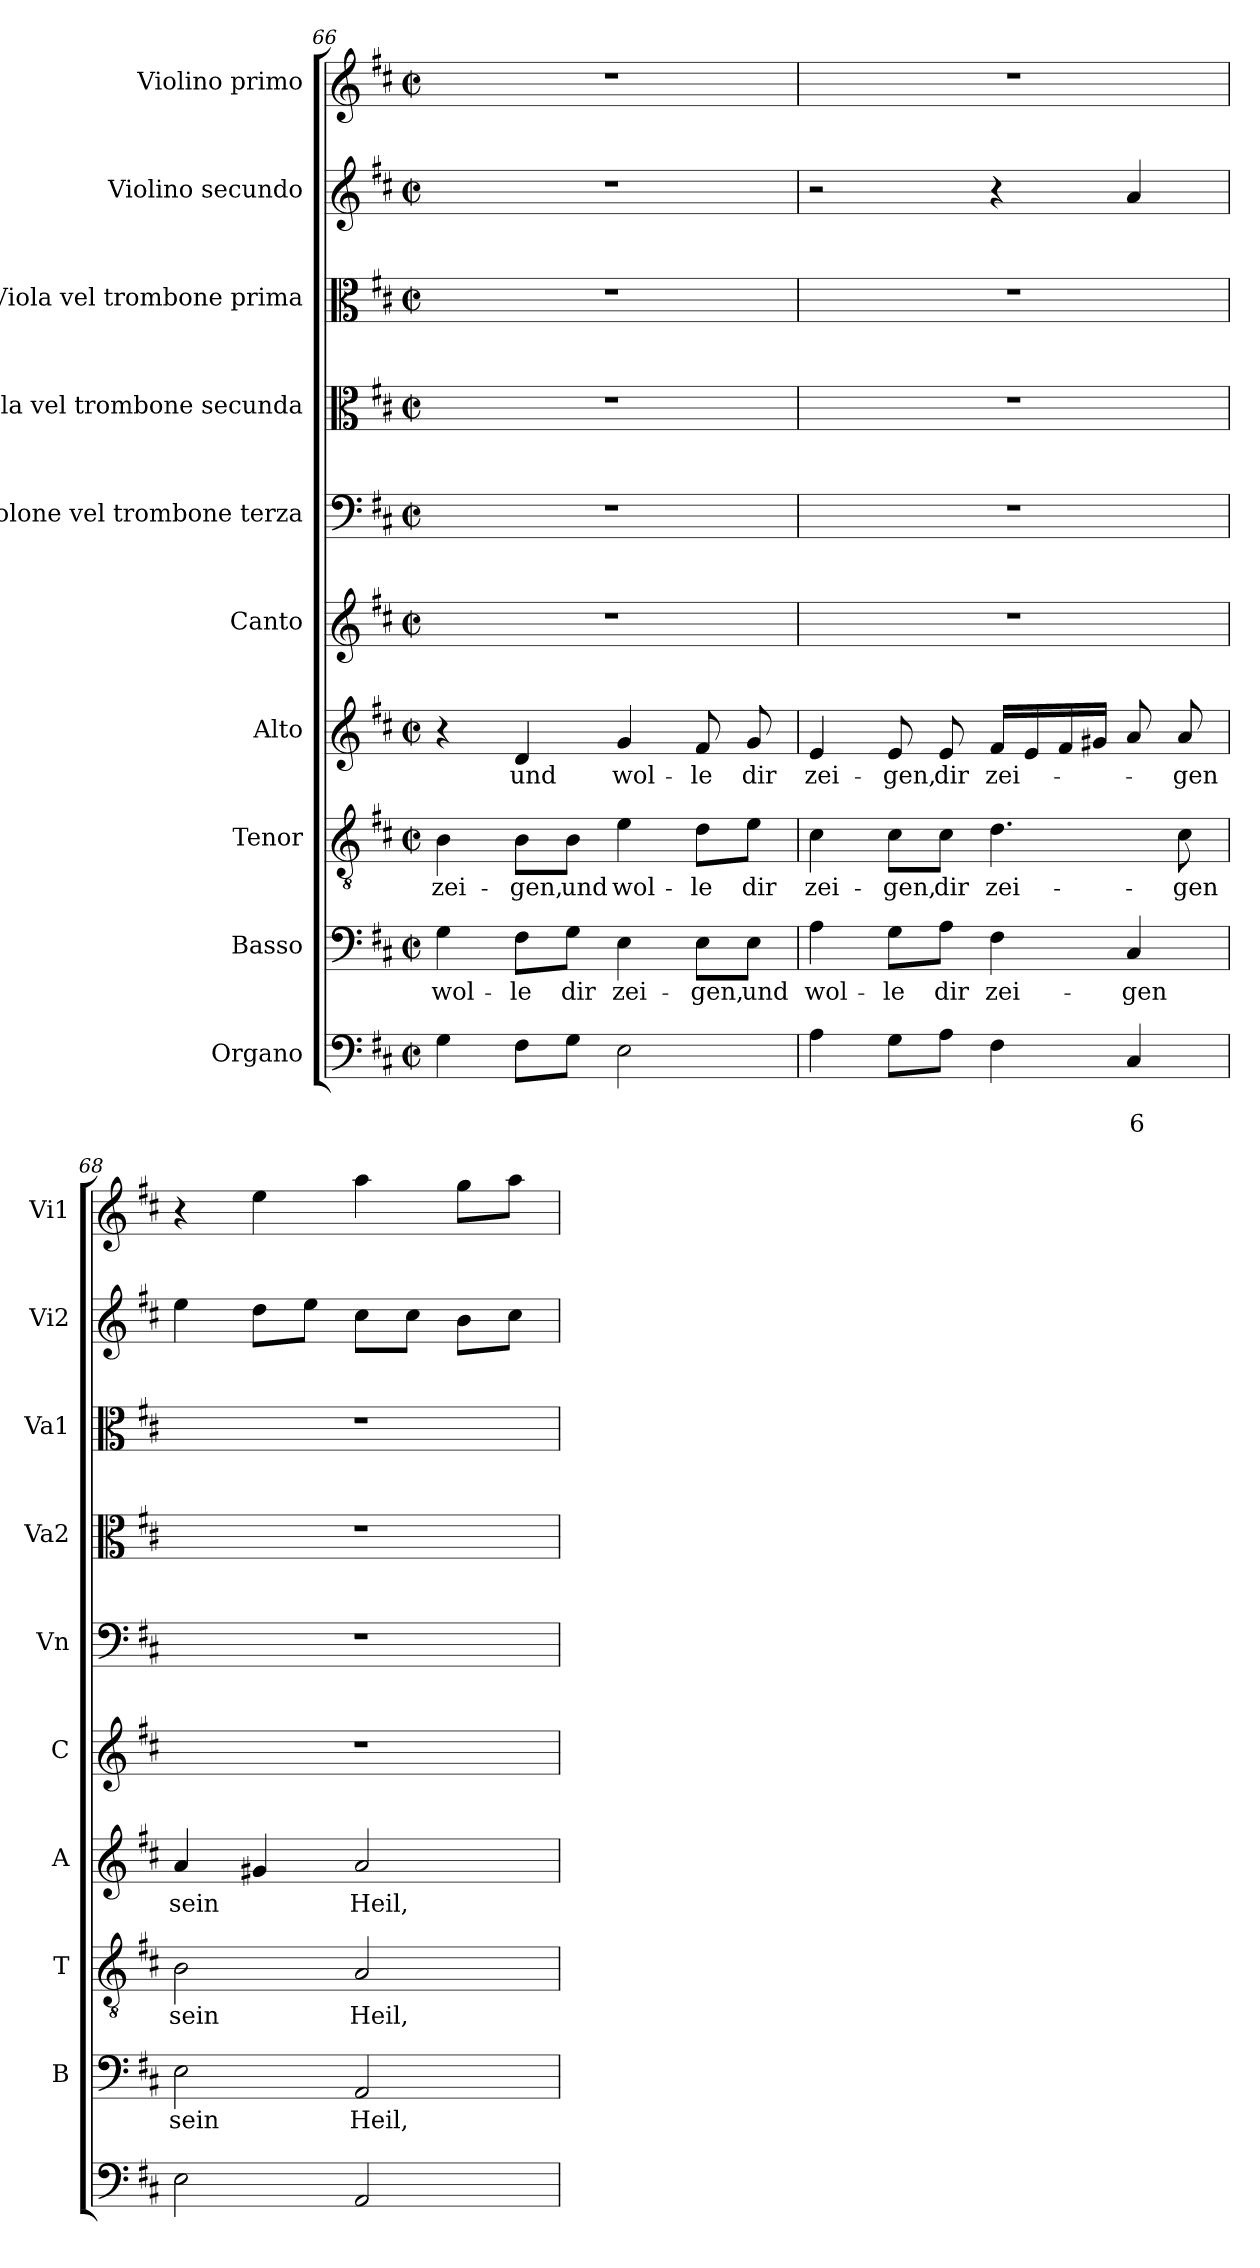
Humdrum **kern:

**kern	**text	**text	**kern	**text	**kern	**text	**kern	**text	**kern	**kern	**kern	**kern	**kern	**kern
*part10	*part10	*part10	*part9	*part9	*part8	*part8	*part7	*part7	*part6	*part5	*part4	*part3	*part2	*part1
*staff10	*staff10	*staff10	*staff9	*staff9	*staff8	*staff8	*staff7	*staff7	*staff6	*staff5	*staff4	*staff3	*staff2	*staff1
*I"Organo	*	*	*I"Basso	*	*I"Tenor	*	*I"Alto	*	*I"Canto	*I"Violone vel trombone  terza	*I"Viola vel trombone secunda	*I"Viola vel trombone prima	*I"Violino secundo	*I"Violino primo
*	*	*	*I'B	*	*I'T	*	*I'A	*	*I'C	*I'Vn	*I'Va2	*I'Va1	*I'Vi2	*I'Vi1
*clefF4	*	*	*clefF4	*	*clefGv2	*	*clefG2	*	*clefG2	*clefF4	*clefC3	*clefC3	*clefG2	*clefG2
*k[f#c#]	*	*	*k[f#c#]	*	*k[f#c#]	*	*k[f#c#]	*	*k[f#c#]	*k[f#c#]	*k[f#c#]	*k[f#c#]	*k[f#c#]	*k[f#c#]
*D:	*	*	*D:	*	*D:	*	*D:	*	*D:	*D:	*D:	*D:	*D:	*D:
*M2/2	*	*	*M2/2	*	*M2/2	*	*M2/2	*	*M2/2	*M2/2	*M2/2	*M2/2	*M2/2	*M2/2
*met(c|)	*	*	*met(c|)	*	*met(c|)	*	*met(c|)	*	*met(c|)	*met(c|)	*met(c|)	*met(c|)	*met(c|)	*met(c|)
=66	=66	=66	=66	=66	=66	=66	=66	=66	=66	=66	=66	=66	=66	=66
!	!	!	!	!LO:LY:b	!	!	!	!	!	!	!	!	!	!
!	!	!	!	!	!	!LO:LY:b	!	!	!	!	!	!	!	!
4G\	.	.	4G\	wol-	4B\	zei-	4r	.	1r	1r	1r	1r	1r	1r
!	!	!	!	!LO:LY:b	!	!	!	!	!	!	!	!	!	!
!	!	!	!	!	!	!LO:LY:b	!	!	!	!	!	!	!	!
!	!	!	!	!	!	!	!	!LO:LY:b	!	!	!	!	!	!
8F#\L	.	.	8F#\L	-le	8B\L	-gen,	4d/	und	.	.	.	.	.	.
!	!	!	!	!LO:LY:b	!	!	!	!	!	!	!	!	!	!
!	!	!	!	!	!	!LO:LY:b	!	!	!	!	!	!	!	!
8G\J	.	.	8G\J	dir	8B\J	und	.	.	.	.	.	.	.	.
!	!	!	!	!LO:LY:b	!	!	!	!	!	!	!	!	!	!
!	!	!	!	!	!	!LO:LY:b	!	!	!	!	!	!	!	!
!	!	!	!	!	!	!	!	!LO:LY:b	!	!	!	!	!	!
2E\	.	.	4E\	zei-	4e\	wol-	4g/	wol-	.	.	.	.	.	.
!	!	!	!	!LO:LY:b	!	!	!	!	!	!	!	!	!	!
!	!	!	!	!	!	!LO:LY:b	!	!	!	!	!	!	!	!
!	!	!	!	!	!	!	!	!LO:LY:b	!	!	!	!	!	!
.	.	.	8E\L	-gen,	8d\L	-le	8f#/	-le	.	.	.	.	.	.
!	!	!	!	!LO:LY:b	!	!	!	!	!	!	!	!	!	!
!	!	!	!	!	!	!LO:LY:b	!	!	!	!	!	!	!	!
!	!	!	!	!	!	!	!	!LO:LY:b	!	!	!	!	!	!
.	.	.	8E\J	und	8e\J	dir	8g/	dir	.	.	.	.	.	.
=67	=67	=67	=67	=67	=67	=67	=67	=67	=67	=67	=67	=67	=67	=67
!	!	!	!	!LO:LY:b	!	!	!	!	!	!	!	!	!	!
!	!	!	!	!	!	!LO:LY:b	!	!	!	!	!	!	!	!
!	!	!	!	!	!	!	!	!LO:LY:b	!	!	!	!	!	!
4A\	.	.	4A\	wol-	4c#\	zei-	4e/	zei-	1r	1r	1r	1r	2r	1r
!	!	!	!	!LO:LY:b	!	!	!	!	!	!	!	!	!	!
!	!	!	!	!	!	!LO:LY:b	!	!	!	!	!	!	!	!
!	!	!	!	!	!	!	!	!LO:LY:b	!	!	!	!	!	!
8G\L	.	.	8G\L	-le	8c#\L	-gen,	8e/	-gen,	.	.	.	.	.	.
!	!	!	!	!LO:LY:b	!	!	!	!	!	!	!	!	!	!
!	!	!	!	!	!	!LO:LY:b	!	!	!	!	!	!	!	!
!	!	!	!	!	!	!	!	!LO:LY:b	!	!	!	!	!	!
8A\J	.	.	8A\J	dir	8c#\J	dir	8e/	dir	.	.	.	.	.	.
!	!	!	!	!LO:LY:b	!	!	!	!	!	!	!	!	!	!
!	!	!	!	!	!	!LO:LY:b	!	!	!	!	!	!	!	!
!	!	!	!	!	!	!	!	!LO:LY:b	!	!	!	!	!	!
4F#\	.	.	4F#\	zei-	4.d\	zei-	16f#/LL	zei-	.	.	.	.	4r	.
.	.	.	.	.	.	.	16e/	.	.	.	.	.	.	.
.	.	.	.	.	.	.	16f#/	.	.	.	.	.	.	.
.	.	.	.	.	.	.	16g#X/JJ	.	.	.	.	.	.	.
!	!	!LO:LY:b	!	!	!	!	!	!	!	!	!	!	!	!
!	!	!	!	!LO:LY:b	!	!	!	!	!	!	!	!	!	!
4C#/	.	6	4C#/	-gen	.	.	8a/	.	.	.	.	.	4a/	.
!	!	!	!	!	!	!LO:LY:b	!	!	!	!	!	!	!	!
!	!	!	!	!	!	!	!	!LO:LY:b	!	!	!	!	!	!
.	.	.	.	.	8c#\	-gen	8a/	-gen	.	.	.	.	.	.
=68	=68	=68	=68	=68	=68	=68	=68	=68	=68	=68	=68	=68	=68	=68
!	!	!	!	!LO:LY:b	!	!	!	!	!	!	!	!	!	!
!	!	!	!	!	!	!LO:LY:b	!	!	!	!	!	!	!	!
!	!	!	!	!	!	!	!	!LO:LY:b	!	!	!	!	!	!
2E\	.	.	2E\	sein	2B\	sein	4a/	sein	1r	1r	1r	1r	4ee\	4r
.	.	.	.	.	.	.	4g#X/	.	.	.	.	.	8dd\L	4ee\
.	.	.	.	.	.	.	.	.	.	.	.	.	8ee\J	.
!	!	!	!	!LO:LY:b	!	!	!	!	!	!	!	!	!	!
!	!	!	!	!	!	!LO:LY:b	!	!	!	!	!	!	!	!
!	!	!	!	!	!	!	!	!LO:LY:b	!	!	!	!	!	!
2AA/	.	.	2AA/	Heil,	2A/	Heil,	2a/	Heil,	.	.	.	.	8cc#\L	4aa\
.	.	.	.	.	.	.	.	.	.	.	.	.	8cc#\J	.
.	.	.	.	.	.	.	.	.	.	.	.	.	8b\L	8gg\L
.	.	.	.	.	.	.	.	.	.	.	.	.	8cc#\J	8aa\J
=	=	=	=	=	=	=	=	=	=	=	=	=	=	=
*-	*-	*-	*-	*-	*-	*-	*-	*-	*-	*-	*-	*-	*-	*-
